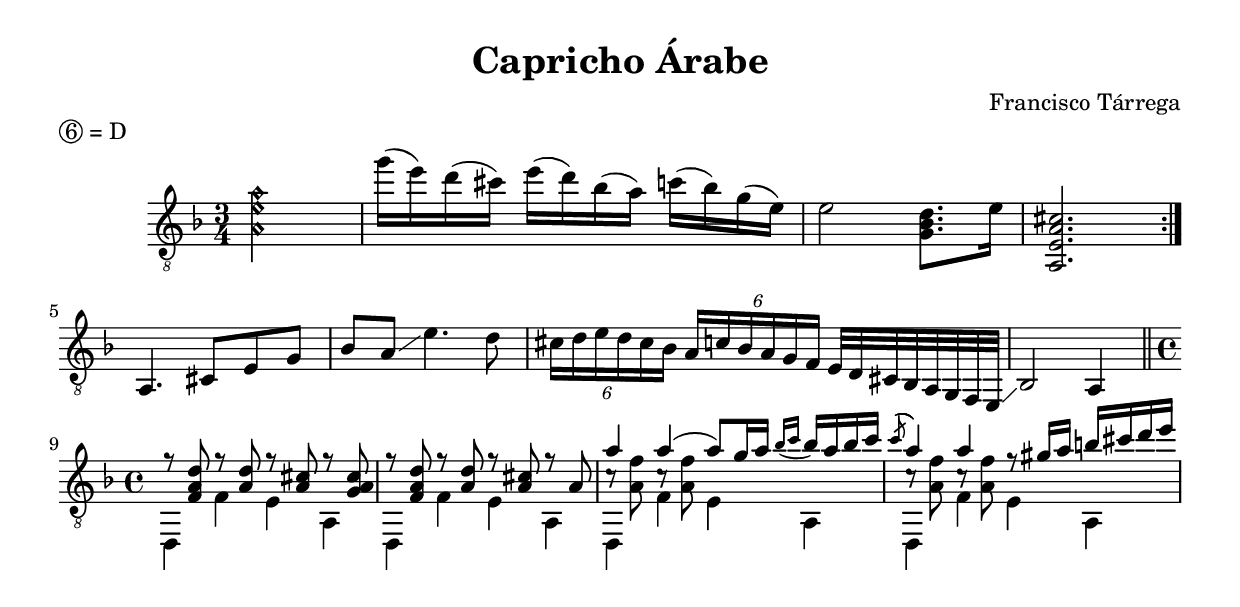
dropD = \markup \line { \circle {6} "= D" }

\header {
  title = "Capricho Árabe"
  composer = "Francisco Tárrega"
  piece = \dropD
}
\version "2.24.1"
\score {
  \new Staff \relative {
    \time 3/4
    \key d \minor
    \clef "treble_8"
    %\set Staff.instrumentName = \markup { \circle {6} "= D" }
    \repeat volta 2 {
      <a\harmonic e'\harmonic a\harmonic>2.
      g''16( e) d( cis) e( d) bes( a) c( bes) g( e)
      e2 <g, bes d>8. e'16
      <a,, e' a cis>2.
    }
    \break
    a4. cis8 e g
    bes a\glissando e'4. d8
    % meas. 7
    \tuplet 6/4 { cis16 d e d cis bes } \tuplet 6/4 { a c bes a g f} 
      e32 d cis bes a g f e\glissando
    % end meas. 7
    bes'2 a4
    \section
    \time 4/4
    <<
      \new Voice = "melody" {
        \voiceOne
        \relative {
  r8 <f a d> r <a d> r <a cis> r <g a cis>
  r8 <f a d> r <a d> r <a cis> r a 
  a'4 a( a8) g16 a \grace { bes_( c } bes) a bes c
  \acciaccatura c8( a4) a r8 gis16 a b cis d e
}

      }
      \new Voice = "accompaniment" {
        \voiceTwo
        \relative {
  d,4 f' e a,
  d,4 f' e a,
  d,4 f' e a,
  d,4 f' e a,
}

      }
      \new Voice = "middle" {
        \voiceFour
        \relative {
  \skip1
  \skip1
  c'8\rest <a f'> c\rest <a f'> \skip2
  c8\rest <a f'> c\rest <a f'> \skip2
}

      }
    >>
  }
}
